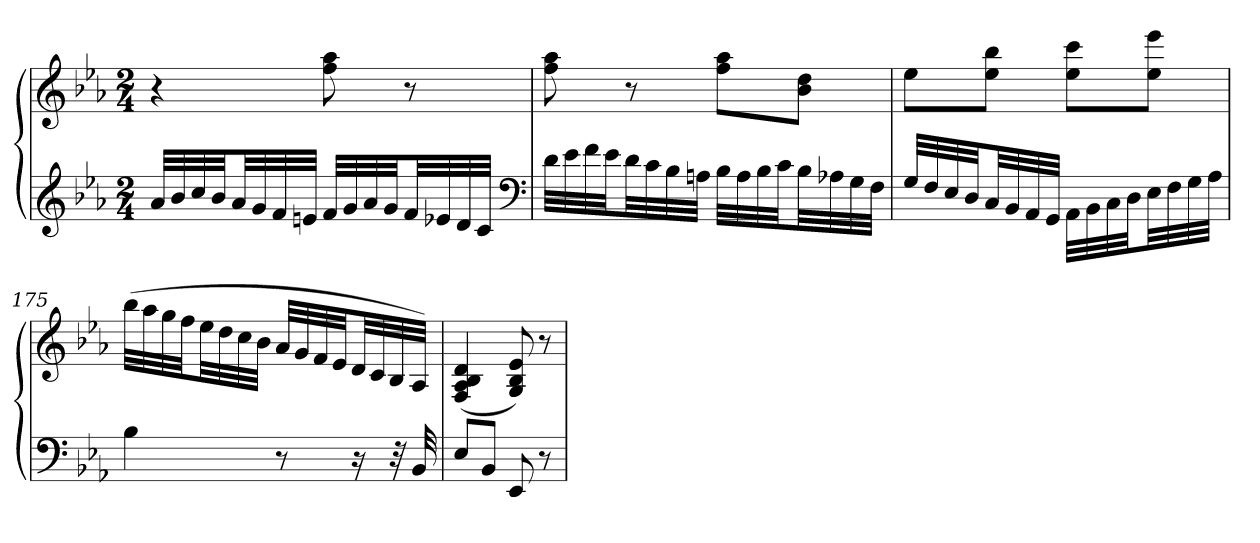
**kern	**kern
*part1	*part1
*staff2	*staff1
*clefG2	*clefG2
*k[b-e-a-]	*k[b-e-a-]
*E-:	*E-:
*M2/4	*M2/4
=	=
32a-LLL	4r
32b-	.
32cc	.
32b-JJ	.
32a-LL	.
32g	.
32f	.
32enJJJ	.
32fLLL	8ff 8aa-
32g	.
32a-	.
32gJJ	.
32fLL	8r
32e-X	.
32d	.
32cJJJ	.
*clefF4	*
=173	=173
32dLLL	8ff 8aa-
32e-	.
32f	.
32e-JJ	.
32dLL	8r
32c	.
32B-	.
32AnJJJ	.
32B-LLL	8ff 8aa-L
32A	.
32B-	.
32cJJ	.
32B-LL	8b- 8ddJ
32A-X	.
32G	.
32FJJJ	.
=174	=174
32GLLL	8ee-L
32F	.
32E-	.
32DJJ	.
32CLL	8ee- 8bb-J
32BB-	.
32AA-	.
32GGJJJ	.
32AA-LLL	8ee- 8cccL
32BB-	.
32C	.
32DJJ	.
32E-LL	8ee- 8eee-J
32F	.
32G	.
32A-JJJ	.
=175	=175
4B-	(32bb-LLL
.	32aa-
.	32gg
.	32ffJJ
.	32ee-LL
.	32dd
.	32cc
.	32b-JJJ
8r	32a-LLL
.	32g
.	32f
.	32e-JJ
16r	32dLL
.	32c
32r	32B-
32BB-	32A-JJJ)
=176	=176
8E-L	(4F 4A- 4B- 4d
8BB-J	.
8EE-	8G 8B- 8e-)
8r	8r
=	=
*-	*-
